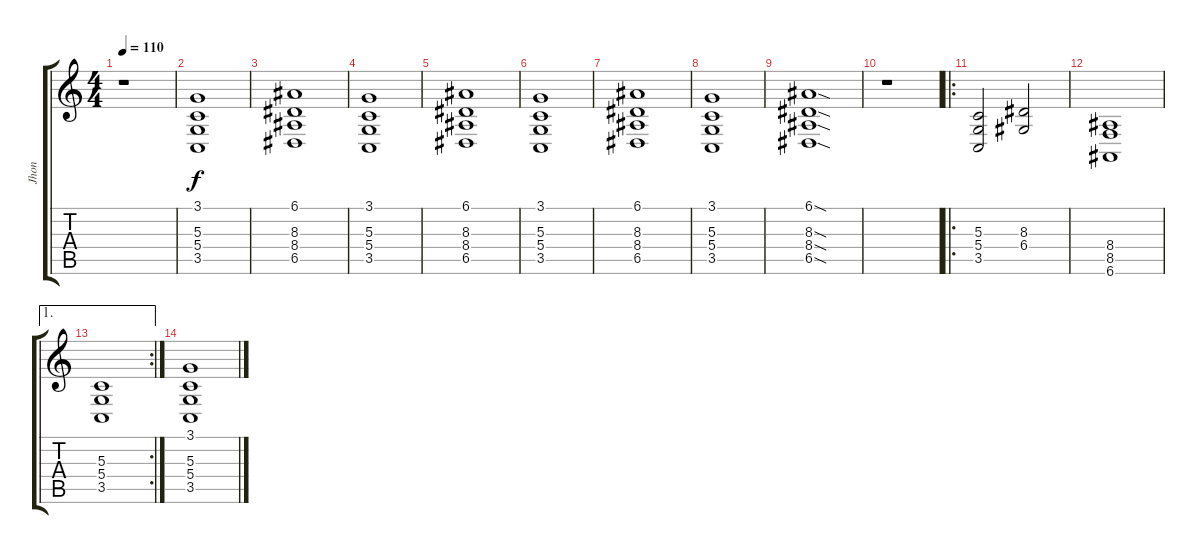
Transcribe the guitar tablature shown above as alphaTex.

\track ("Jhon" "Jhon") {instrument choiraahs}
\staff {score tabs}
\tuning (E4 B3 G3 D3 A2 E2) {hide}
\ts (4 4)
\tempo 110
\clef g2
\ks c
r.1{dy f instrument choiraahs} |
(3.1 5.3 5.4 3.5).1 |
(6.1 8.3 8.4 6.5).1 |
(3.1 5.3 5.4 3.5).1 |
(6.1 8.3 8.4 6.5).1 |
(3.1 5.3 5.4 3.5).1 |
(6.1 8.3 8.4 6.5).1 |
(3.1 5.3 5.4 3.5).1 |
(6.1{sod} 8.3{sod} 8.4{sod} 6.5{sod}).1 |
r.1 |
\ro
(5.3 5.4 3.5).2 (8.3 6.4).2 |
(8.4 8.5 6.6).1 |
\ae 1
\rc 2
(5.3 5.4 3.5).1 |
(3.1 5.3 5.4 3.5).1
